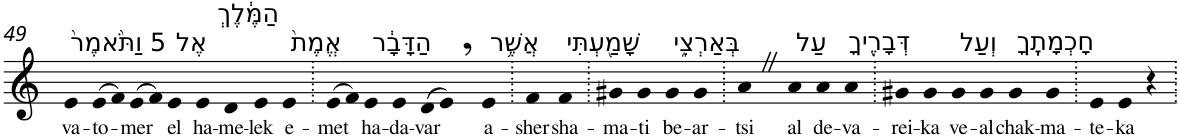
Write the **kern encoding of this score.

**kern	**text
*part1	*part1
*staff1	*staff1
*I"Piano	*
*I'Pno	*
!!LO:PB:g=z
*clefG2	*
*k[]	*
=49	=49
!LO:TX:a:t=5 וַתֹּ֙אמֶר֙	!
!	!LO:LY:b
4e	va-
!	!LO:LY:b
(>8e	-to-
8f)	.
!	!LO:LY:b
(>8e	-mer
8f)	.
!LO:TX:a:t=אֶל	!
!	!LO:LY:b
4e	el
!LO:TX:a:t=הַמֶּ֔לֶךְ	!
!	!LO:LY:b
4e	ha-
!	!LO:LY:b
4d	-me-
!	!LO:LY:b
4e	-lek
!LO:TX:a:t=אֱמֶת֙	!
!	!LO:LY:b
4e	e-
=50.	=50.
!	!LO:LY:b
(>8e	-met
8f)	.
!LO:TX:a:t=הַדָּבָ֔ר	!
!	!LO:LY:b
4e	ha-
!	!LO:LY:b
4e	-da-
!	!LO:LY:b
(>8d	-var
8e,)	.
!LO:TX:a:t=אֲשֶׁ֥ר	!
!	!LO:LY:b
4e	a-
=51.	=51.
!	!LO:LY:b
4f	-sher
!LO:TX:a:t=שָׁמַ֖עְתִּי	!
!	!LO:LY:b
4f	sha-
=52.	=52.
!	!LO:LY:b
4g#X	-ma-
!	!LO:LY:b
4g#	-ti
!LO:TX:a:t=בְּאַרְצִ֑י	!
!	!LO:LY:b
4g#	be-
!	!LO:LY:b
4g#	-ar-
=53.	=53.
!	!LO:LY:b
4aZ	-tsi
!LO:TX:a:t=עַל	!
!	!LO:LY:b
4a	al
!LO:TX:a:t=דְּבָרֶ֖יךָ	!
!	!LO:LY:b
4a	de-
!	!LO:LY:b
4a	-va-
=54.	=54.
!	!LO:LY:b
4g#X	-rei-
!	!LO:LY:b
4g#	-ka
!LO:TX:a:t=וְעַל	!
!	!LO:LY:b
4g#	ve-
!	!LO:LY:b
4g#	-al
!LO:TX:a:t=חָכְמָתֶֽךָ	!
!	!LO:LY:b
4g#	chak-
!	!LO:LY:b
4g#	-ma-
=55.	=55.
!	!LO:LY:b
4e	-te-
!	!LO:LY:b
4e	-ka
4r	.
=.	=.
*-	*-
